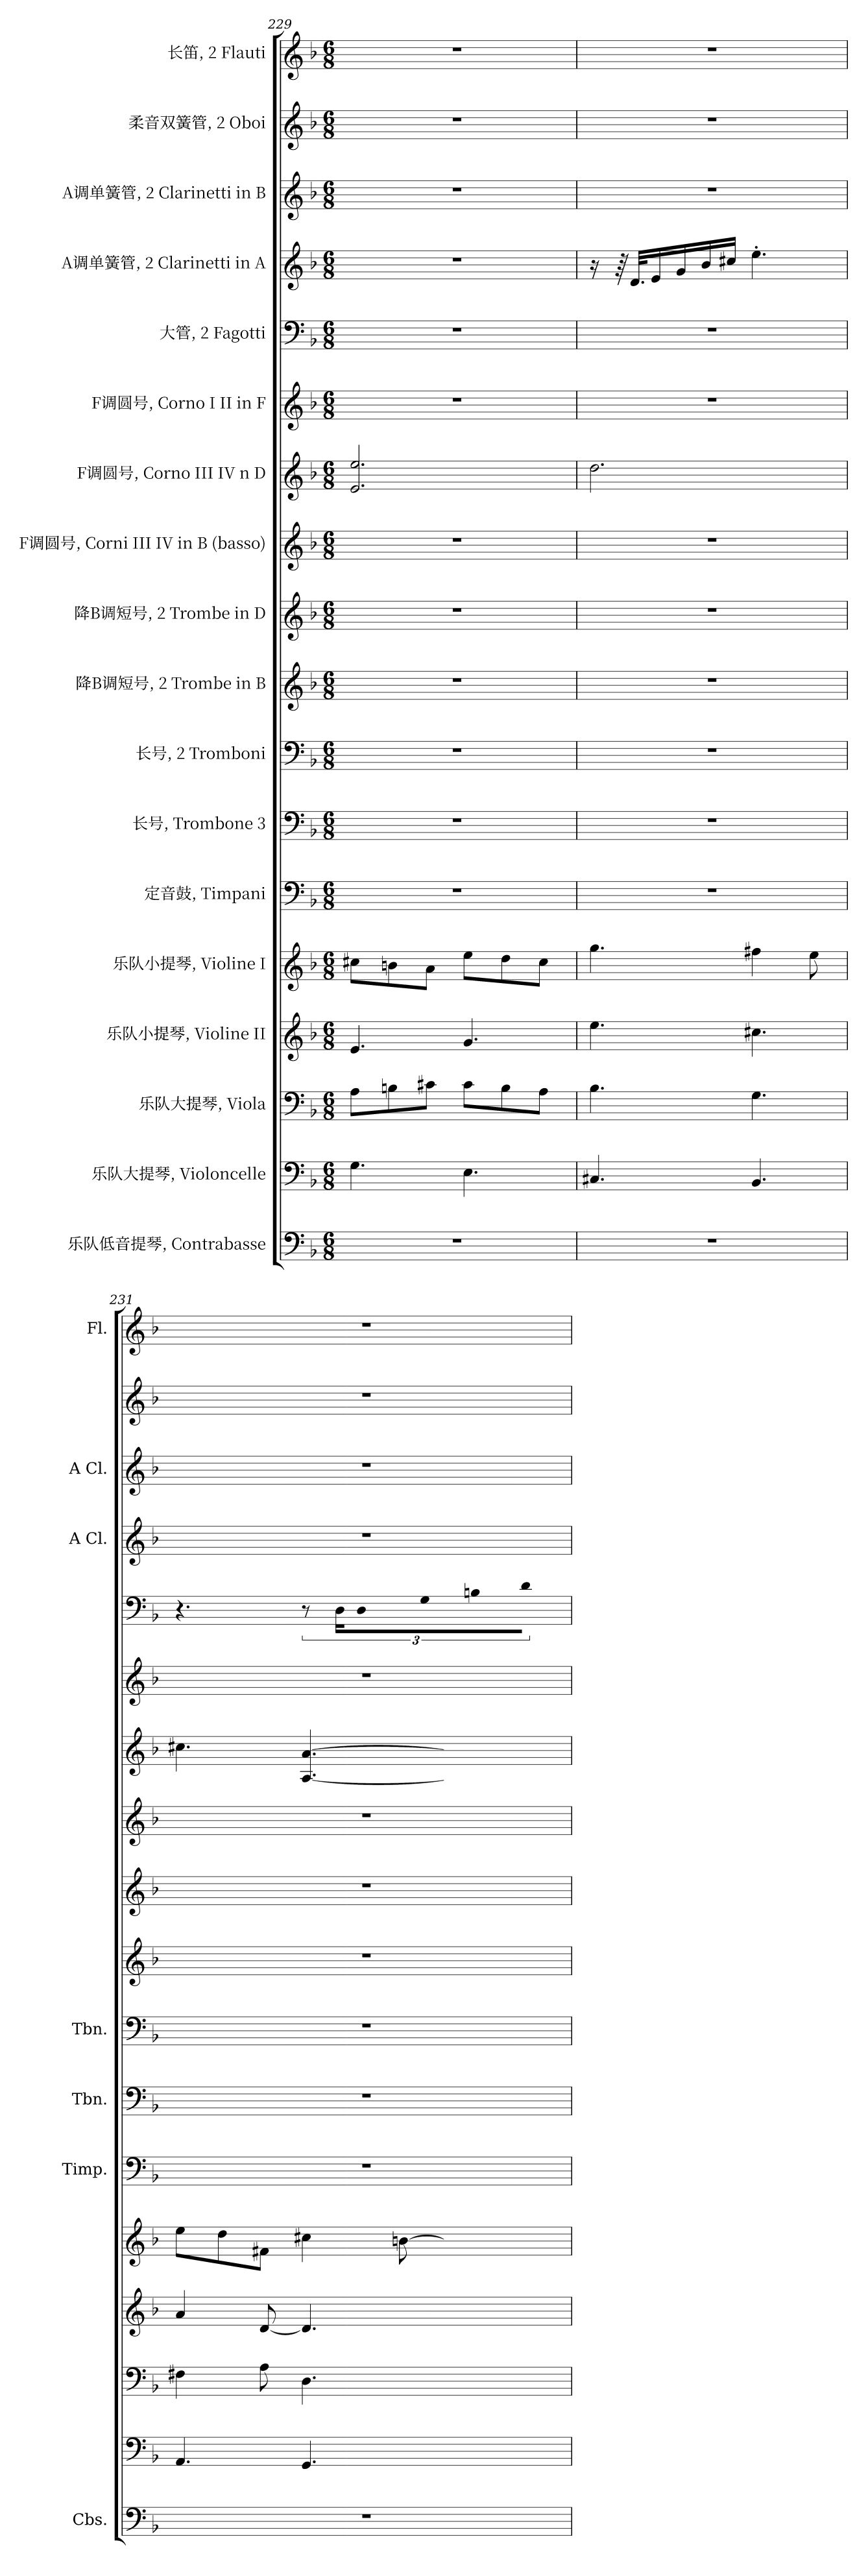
**kern	**kern	**kern	**kern	**kern	**kern	**kern	**kern	**kern	**kern	**kern	**kern	**kern	**kern	**kern	**kern	**kern	**kern
*part18	*part17	*part16	*part15	*part14	*part13	*part12	*part11	*part10	*part9	*part8	*part7	*part6	*part5	*part4	*part3	*part2	*part1
*staff18	*staff17	*staff16	*staff15	*staff14	*staff13	*staff12	*staff11	*staff10	*staff9	*staff8	*staff7	*staff6	*staff5	*staff4	*staff3	*staff2	*staff1
*I"乐队低音提琴, Contrabasse	*I"乐队大提琴, Violoncelle	*I"乐队大提琴, Viola	*I"乐队小提琴, Violine II	*I"乐队小提琴, Violine I	*I"定音鼓, Timpani	*I"长号, Trombone 3	*I"长号, 2 Tromboni	*I"降B调短号, 2 Trombe in B	*I"降B调短号, 2 Trombe in D	*I"F调圆号, Corni III IV in B (basso)	*I"F调圆号, Corno III IV n D	*I"F调圆号, Corno I II in F	*I"大管, 2 Fagotti	*I"A调单簧管, 2 Clarinetti in A	*I"A调单簧管, 2 Clarinetti in B	*I"柔音双簧管, 2 Oboi	*I"长笛, 2 Flauti
*I'Cbs.	*	*	*	*	*I'Timp.	*I'Tbn.	*I'Tbn.	*	*	*	*	*	*	*I'A Cl.	*I'A Cl.	*	*I'Fl.
*clefF4	*clefF4	*clefF4	*clefG2	*clefG2	*clefF4	*clefF4	*clefF4	*clefG2	*clefG2	*clefG2	*clefG2	*clefG2	*clefF4	*clefG2	*clefG2	*clefG2	*clefG2
*ITrd7c12	*	*	*	*	*	*	*	*ITrd1c2	*ITrd1c2	*ITrd4c7	*ITrd4c7	*ITrd4c7	*	*ITrd2c3	*ITrd2c3	*ITrd2c3	*
*k[b-]	*k[b-]	*k[b-]	*k[b-]	*k[b-]	*k[b-]	*k[b-]	*k[b-]	*k[b-e-a-]	*k[b-e-a-]	*k[b-e-]	*k[b-e-]	*k[b-e-]	*k[b-]	*k[f#c#]	*k[f#c#]	*k[f#c#]	*k[b-]
*M6/8	*M6/8	*M6/8	*M6/8	*M6/8	*M6/8	*M6/8	*M6/8	*M6/8	*M6/8	*M6/8	*M6/8	*M6/8	*M6/8	*M6/8	*M6/8	*M6/8	*M6/8
*MM83	*MM83	*MM83	*MM83	*MM83	*MM83	*MM83	*MM83	*MM83	*MM83	*MM83	*MM83	*MM83	*MM83	*MM83	*MM83	*MM83	*MM83
=229	=229	=229	=229	=229	=229	=229	=229	=229	=229	=229	=229	=229	=229	=229	=229	=229	=229
2.r	4.G\	8A\L	4.e/	8cc#X\L	2.r	2.r	2.r	2.r	2.r	2.r	2.A/ 2.a/	2.r	2.r	2.r	2.r	2.r	2.r
.	.	8Bn\	.	8bn\	.	.	.	.	.	.	.	.	.	.	.	.	.
.	.	8c#X\J	.	8a\J	.	.	.	.	.	.	.	.	.	.	.	.	.
.	4.E\	8c#\L	4.g/	8ee\L	.	.	.	.	.	.	.	.	.	.	.	.	.
.	.	8B\	.	8dd\	.	.	.	.	.	.	.	.	.	.	.	.	.
.	.	8A\J	.	8cc#\J	.	.	.	.	.	.	.	.	.	.	.	.	.
=230	=230	=230	=230	=230	=230	=230	=230	=230	=230	=230	=230	=230	=230	=230	=230	=230	=230
*	*	*	*	*	*	*	*	*	*	*	*	*	*	*	*	*	*MM91
2.r	4.C#X/	4.B-\	4.ee\	4.gg\	2.r	2.r	2.r	2.r	2.r	2.r	2.g\	2.r	2.r	16r	2.r	2.r	2.r
.	.	.	.	.	.	.	.	.	.	.	.	.	.	64r	.	.	.
.	.	.	.	.	.	.	.	.	.	.	.	.	.	32.B/KLL	.	.	.
.	.	.	.	.	.	.	.	.	.	.	.	.	.	16c#/	.	.	.
.	.	.	.	.	.	.	.	.	.	.	.	.	.	16e/	.	.	.
.	.	.	.	.	.	.	.	.	.	.	.	.	.	16g/	.	.	.
.	.	.	.	.	.	.	.	.	.	.	.	.	.	16a#X/JJ	.	.	.
.	4.BB-/	4.G\	4.cc#X\	4ff#X\	.	.	.	.	.	.	.	.	.	4.cc#'\	.	.	.
.	.	.	.	8ee\	.	.	.	.	.	.	.	.	.	.	.	.	.
=231	=231	=231	=231	=231	=231	=231	=231	=231	=231	=231	=231	=231	=231	=231	=231	=231	=231
*	*	*	*	*	*	*	*	*	*	*	*	*	*	*	*	*	*MM91
2.r	4.AA/	4F#X\	4a/	8ee\L	2.r	2.r	2.r	2.r	2.r	2.r	4.f#X\	2.r	4.r	2.r	2.r	2.r	2.r
.	.	.	.	8dd\	.	.	.	.	.	.	.	.	.	.	.	.	.
.	.	8A\	[8d/	8f#X\J	.	.	.	.	.	.	.	.	.	.	.	.	.
.	4.GG/	4.D\	4.d/]	4cc#X\	.	.	.	.	.	.	[4.D/ [4.d/	.	12r	.	.	.	.
.	.	.	.	.	.	.	.	.	.	.	.	.	24D\LL	.	.	.	.
.	.	.	.	.	.	.	.	.	.	.	.	.	16D\	.	.	.	.
.	.	.	.	.	.	.	.	.	.	.	.	.	16G\	.	.	.	.
.	.	.	.	[8bn\	.	.	.	.	.	.	.	.	16Bn\	.	.	.	.
.	.	.	.	.	.	.	.	.	.	.	.	.	16d\JJ	.	.	.	.
=	=	=	=	=	=	=	=	=	=	=	=	=	=	=	=	=	=
*-	*-	*-	*-	*-	*-	*-	*-	*-	*-	*-	*-	*-	*-	*-	*-	*-	*-
